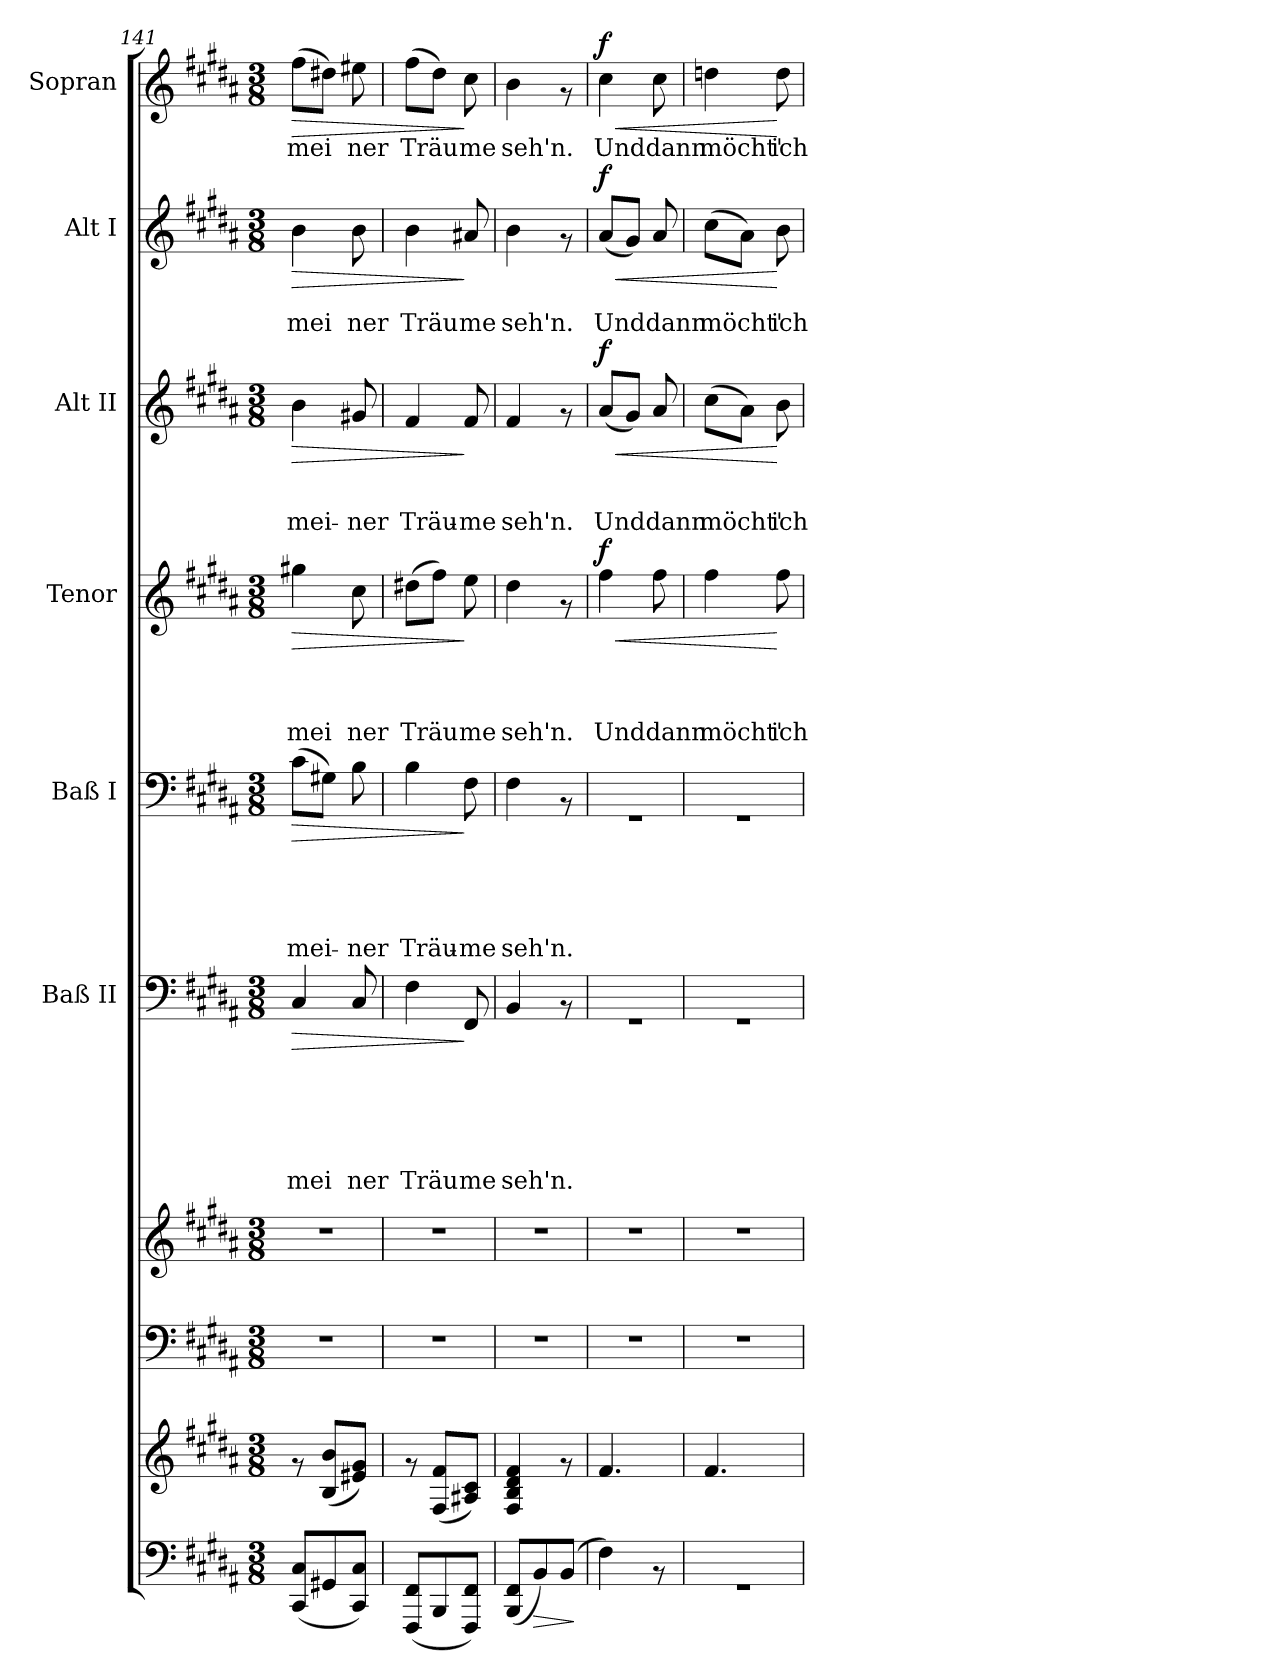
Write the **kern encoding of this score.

**kern	**dynam	**kern	**kern	**kern	**kern	**text	**text	**text	**text	**text	**text	**dynam	**kern	**text	**text	**text	**text	**text	**dynam	**kern	**text	**text	**text	**text	**dynam	**kern	**text	**text	**text	**dynam	**kern	**text	**text	**dynam	**kern	**text	**dynam
*part10	*part10	*part9	*part8	*part7	*part6	*part6	*part6	*part6	*part6	*part6	*part6	*part6	*part5	*part5	*part5	*part5	*part5	*part5	*part5	*part4	*part4	*part4	*part4	*part4	*part4	*part3	*part3	*part3	*part3	*part3	*part2	*part2	*part2	*part2	*part1	*part1	*part1
*staff10	*staff10	*staff9	*staff8	*staff7	*staff6	*staff6	*staff6	*staff6	*staff6	*staff6	*staff6	*staff6	*staff5	*staff5	*staff5	*staff5	*staff5	*staff5	*staff5	*staff4	*staff4	*staff4	*staff4	*staff4	*staff4	*staff3	*staff3	*staff3	*staff3	*staff3	*staff2	*staff2	*staff2	*staff2	*staff1	*staff1	*staff1
*	*	*	*	*	*I"Baß II	*	*	*	*	*	*	*	*I"Baß I	*	*	*	*	*	*	*I"Tenor	*	*	*	*	*	*I"Alt II	*	*	*	*	*I"Alt I	*	*	*	*I"Sopran	*	*
*	*	*	*	*	*I'B.II	*	*	*	*	*	*	*	*I'B.I	*	*	*	*	*	*	*I'T	*	*	*	*	*	*I'A.II	*	*	*	*	*I'A.I	*	*	*	*I'S	*	*
*clefF4	*	*clefG2	*clefF4	*clefG2	*clefF4	*	*	*	*	*	*	*	*clefF4	*	*	*	*	*	*	*clefG2	*	*	*	*	*	*clefG2	*	*	*	*	*clefG2	*	*	*	*clefG2	*	*
*k[f#c#g#d#a#]	*	*k[f#c#g#d#a#]	*k[f#c#g#d#a#]	*k[f#c#g#d#a#]	*k[f#c#g#d#a#]	*	*	*	*	*	*	*	*k[f#c#g#d#a#]	*	*	*	*	*	*	*k[f#c#g#d#a#]	*	*	*	*	*	*k[f#c#g#d#a#]	*	*	*	*	*k[f#c#g#d#a#]	*	*	*	*k[f#c#g#d#a#]	*	*
*B:	*	*B:	*B:	*B:	*B:	*	*	*	*	*	*	*	*B:	*	*	*	*	*	*	*B:	*	*	*	*	*	*B:	*	*	*	*	*B:	*	*	*	*B:	*	*
*M3/8	*	*M3/8	*M3/8	*M3/8	*M3/8	*	*	*	*	*	*	*	*M3/8	*	*	*	*	*	*	*M3/8	*	*	*	*	*	*M3/8	*	*	*	*	*M3/8	*	*	*	*M3/8	*	*
=141	=141	=141	=141	=141	=141	=141	=141	=141	=141	=141	=141	=141	=141	=141	=141	=141	=141	=141	=141	=141	=141	=141	=141	=141	=141	=141	=141	=141	=141	=141	=141	=141	=141	=141	=141	=141	=141
!	!	!	!	!	!	!	!	!	!	!	!LO:LY:b	!LO:HP:b	!	!	!	!	!	!LO:LY:b	!LO:HP:b	!	!	!	!	!LO:LY:b	!LO:HP:b	!	!	!	!LO:LY:b	!LO:HP:b	!	!	!LO:LY:b	!LO:HP:b	!	!LO:LY:b	!LO:HP:b
(<8CC#/ 8C#/L	.	8rf	4.r	4.r	4C#/	.	.	.	.	.	mei	>	(>8c#\L	.	.	.	.	mei-	>	4gg#X\	.	.	.	mei	>	4b\	.	.	mei-	>	4b\	.	mei	>	(>8ff#\L	mei	>
8GG#X/	.	(<8B/ 8b/L	.	.	.	.	.	.	.	.	.	.	8G#X\J)	.	.	.	.	.	.	.	.	.	.	.	.	.	.	.	.	.	.	.	.	.	8dd#X\J)	.	.
!	!	!	!	!	!	!	!	!	!	!	!LO:LY:b	!	!	!	!	!	!	!LO:LY:b	!	!	!	!	!	!LO:LY:b	!	!	!	!	!LO:LY:b	!	!	!	!LO:LY:b	!	!	!LO:LY:b	!
8CC#/ 8C#/J)	.	8e#X/ 8g#/J)	.	.	8C#/	.	.	.	.	.	ner	.	8B\	.	.	.	.	-ner	.	8cc#\	.	.	.	ner	.	8g#X/	.	.	-ner	.	8b\	.	ner	.	8ee#X\	ner	.
=142!	=142!	=142!	=142!	=142!	=142!	=142!	=142!	=142!	=142!	=142!	=142!	=142!	=142!	=142!	=142!	=142!	=142!	=142!	=142!	=142!	=142!	=142!	=142!	=142!	=142!	=142!	=142!	=142!	=142!	=142!	=142!	=142!	=142!	=142!	=142!	=142!	=142!
!	!	!	!	!	!	!	!	!	!	!	!LO:LY:b	!	!	!	!	!	!	!LO:LY:b	!	!	!	!	!	!LO:LY:b	!	!	!	!	!LO:LY:b	!	!	!	!LO:LY:b	!	!	!LO:LY:b	!
(<8FFF#/ 8FF#/L	.	8rf	4.r	4.r	4F#\	.	.	.	.	.	Träu	.	4B\	.	.	.	.	Träu-	.	(>8dd#X\L	.	.	.	Träu	.	4f#/	.	.	Träu-	.	4b\	.	Träu	.	(>8ff#\L	Träu	.
8BBB/	.	(<8F#/ 8f#/L	.	.	.	.	.	.	.	.	.	.	.	.	.	.	.	.	.	8ff#\J)	.	.	.	.	.	.	.	.	.	.	.	.	.	.	8dd#\J)	.	.
!	!	!	!	!	!	!	!	!	!	!	!LO:LY:b	!	!	!	!	!	!	!LO:LY:b	!	!	!	!	!	!LO:LY:b	!	!	!	!	!LO:LY:b	!	!	!	!LO:LY:b	!	!	!LO:LY:b	!
8FFF#/ 8FF#/J)	.	8A#X/ 8c#/J)	.	.	8FF#/	.	.	.	.	.	me	]	8F#\	.	.	.	.	-me	]	8ee\	.	.	.	me	]	8f#/	.	.	-me	]	8a#X/	.	me	]	8cc#\	me	]
=143!	=143!	=143!	=143!	=143!	=143!	=143!	=143!	=143!	=143!	=143!	=143!	=143!	=143!	=143!	=143!	=143!	=143!	=143!	=143!	=143!	=143!	=143!	=143!	=143!	=143!	=143!	=143!	=143!	=143!	=143!	=143!	=143!	=143!	=143!	=143!	=143!	=143!
!	!	!	!	!	!	!	!	!	!	!	!LO:LY:b	!	!	!	!	!	!	!LO:LY:b	!	!	!	!	!	!LO:LY:b	!	!	!	!	!LO:LY:b	!	!	!	!LO:LY:b	!	!	!LO:LY:b	!
(<8BBB/ 8FF#/L	.	4F#/ 4B/ 4d#/ 4f#/	4.r	4.r	4BB/	.	.	.	.	.	seh'n.	.	4F#\	.	.	.	.	seh'n.	.	4dd#\	.	.	.	seh'n.	.	4f#/	.	.	seh'n.	.	4b\	.	seh'n.	.	4b\	seh'n.	.
!	!LO:HP:b	!	!	!	!	!	!	!	!	!	!	!	!	!	!	!	!	!	!	!	!	!	!	!	!	!	!	!	!	!	!	!	!	!	!	!	!
8BB/)	>	.	.	.	.	.	.	.	.	.	.	.	.	.	.	.	.	.	.	.	.	.	.	.	.	.	.	.	.	.	.	.	.	.	.	.	.
(<8BB/J	.	8rf	.	.	8rAA	.	.	.	.	.	.	.	8rAA	.	.	.	.	.	.	8rf	.	.	.	.	.	8rf	.	.	.	.	8rf	.	.	.	8rf	.	.
.	]	.	.	.	.	.	.	.	.	.	.	.	.	.	.	.	.	.	.	.	.	.	.	.	.	.	.	.	.	.	.	.	.	.	.	.	.
=144!	=144!	=144!	=144!	=144!	=144!	=144!	=144!	=144!	=144!	=144!	=144!	=144!	=144!	=144!	=144!	=144!	=144!	=144!	=144!	=144!	=144!	=144!	=144!	=144!	=144!	=144!	=144!	=144!	=144!	=144!	=144!	=144!	=144!	=144!	=144!	=144!	=144!
!	!	!	!	!	!	!	!	!	!	!	!	!	!	!	!	!	!	!	!	!	!	!	!	!LO:LY:b	!LO:HP:b	!	!	!	!LO:LY:b	!LO:HP:b	!	!	!LO:LY:b	!LO:HP:b	!	!LO:LY:b	!LO:HP:b
!	!	!	!	!	!	!	!	!	!	!	!	!	!	!	!	!	!	!	!	!	!	!	!	!	!LO:DY:n=1:a	!	!	!	!	!LO:DY:n=1:a	!	!	!	!LO:DY:n=1:a	!	!	!LO:DY:n=1:a
4F#\)	.	4.f#/	4.r	4.r	4.rGG	.	.	.	.	.	.	.	4.rGG	.	.	.	.	.	.	4ff#\	.	.	.	Und	< f	(<8a#/L	.	.	Und	< f	(<8a#/L	.	Und	< f	4cc#\	Und	< f
.	.	.	.	.	.	.	.	.	.	.	.	.	.	.	.	.	.	.	.	.	.	.	.	.	.	8g#/J)	.	.	.	.	8g#/J)	.	.	.	.	.	.
!	!	!	!	!	!	!	!	!	!	!	!	!	!	!	!	!	!	!	!	!	!	!	!	!LO:LY:b	!	!	!	!	!LO:LY:b	!	!	!	!LO:LY:b	!	!	!LO:LY:b	!
8rAA	.	.	.	.	.	.	.	.	.	.	.	.	.	.	.	.	.	.	.	8ff#\	.	.	.	dann	.	8a#/	.	.	dann	.	8a#/	.	dann	.	8cc#\	dann	.
=145!	=145!	=145!	=145!	=145!	=145!	=145!	=145!	=145!	=145!	=145!	=145!	=145!	=145!	=145!	=145!	=145!	=145!	=145!	=145!	=145!	=145!	=145!	=145!	=145!	=145!	=145!	=145!	=145!	=145!	=145!	=145!	=145!	=145!	=145!	=145!	=145!	=145!
!	!	!	!	!	!	!	!	!	!	!	!	!	!	!	!	!	!	!	!	!	!	!	!	!LO:LY:b	!	!	!	!	!LO:LY:b	!	!	!	!LO:LY:b	!	!	!LO:LY:b	!
4.rGG	.	4.f#/	4.r	4.r	4.rGG	.	.	.	.	.	.	.	4.rGG	.	.	.	.	.	.	4ff#\	.	.	.	möcht'	.	(>8cc#\L	.	.	möcht'	.	(>8cc#\L	.	möcht'	.	4ddn\	möcht'	.
.	.	.	.	.	.	.	.	.	.	.	.	.	.	.	.	.	.	.	.	.	.	.	.	.	.	8a#\J)	.	.	.	.	8a#\J)	.	.	.	.	.	.
!	!	!	!	!	!	!	!	!	!	!	!	!	!	!	!	!	!	!	!	!	!	!	!	!LO:LY:b	!	!	!	!	!LO:LY:b	!	!	!	!LO:LY:b	!	!	!LO:LY:b	!
.	.	.	.	.	.	.	.	.	.	.	.	.	.	.	.	.	.	.	.	8ff#\	.	.	.	ich	[	8b\	.	.	ich	[	8b\	.	ich	[	8dd\	ich	[
=!	=!	=!	=!	=!	=!	=!	=!	=!	=!	=!	=!	=!	=!	=!	=!	=!	=!	=!	=!	=!	=!	=!	=!	=!	=!	=!	=!	=!	=!	=!	=!	=!	=!	=!	=!	=!	=!
*-	*-	*-	*-	*-	*-	*-	*-	*-	*-	*-	*-	*-	*-	*-	*-	*-	*-	*-	*-	*-	*-	*-	*-	*-	*-	*-	*-	*-	*-	*-	*-	*-	*-	*-	*-	*-	*-
